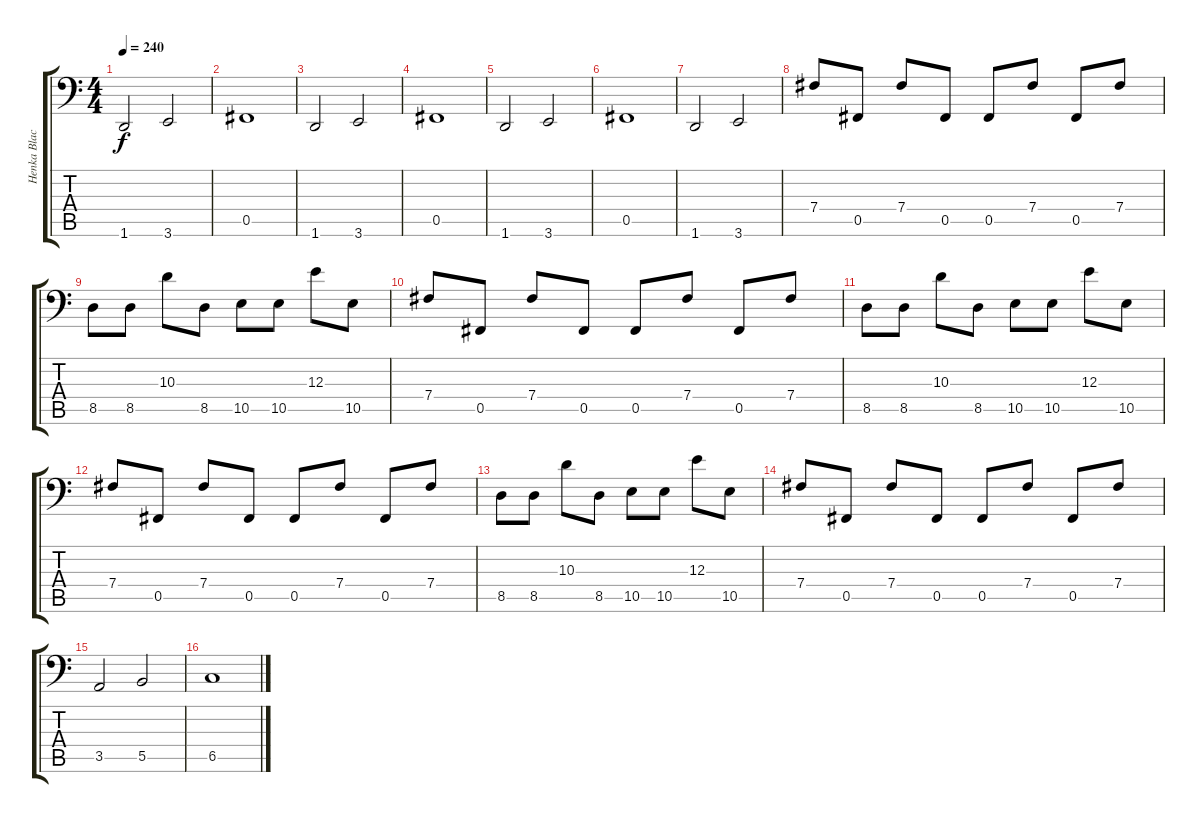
\track ("Henka Blacksmith" "Henka Blac") {instrument electricbasspick}
\staff {score tabs}
\tuning (Db3 Ab2 E2 B1 Gb1 Db1) {hide}
\ts (4 4)
\tempo 240
\clef f4
\ks c
1.6.2{dy f} 3.6.2 |
0.5.1 |
1.6.2 3.6.2 |
0.5.1 |
1.6.2 3.6.2 |
0.5.1 |
1.6.2 3.6.2 |
7.4.8 0.5.8 7.4.8 0.5.8 0.5.8 7.4.8 0.5.8 7.4.8 |
8.5.8 8.5.8 10.3.8 8.5.8 10.5.8 10.5.8 12.3.8 10.5.8 |
7.4.8 0.5.8 7.4.8 0.5.8 0.5.8 7.4.8 0.5.8 7.4.8 |
8.5.8 8.5.8 10.3.8 8.5.8 10.5.8 10.5.8 12.3.8 10.5.8 |
7.4.8 0.5.8 7.4.8 0.5.8 0.5.8 7.4.8 0.5.8 7.4.8 |
8.5.8 8.5.8 10.3.8 8.5.8 10.5.8 10.5.8 12.3.8 10.5.8 |
7.4.8 0.5.8 7.4.8 0.5.8 0.5.8 7.4.8 0.5.8 7.4.8 |
3.5.2 5.5.2 |
6.5.1
